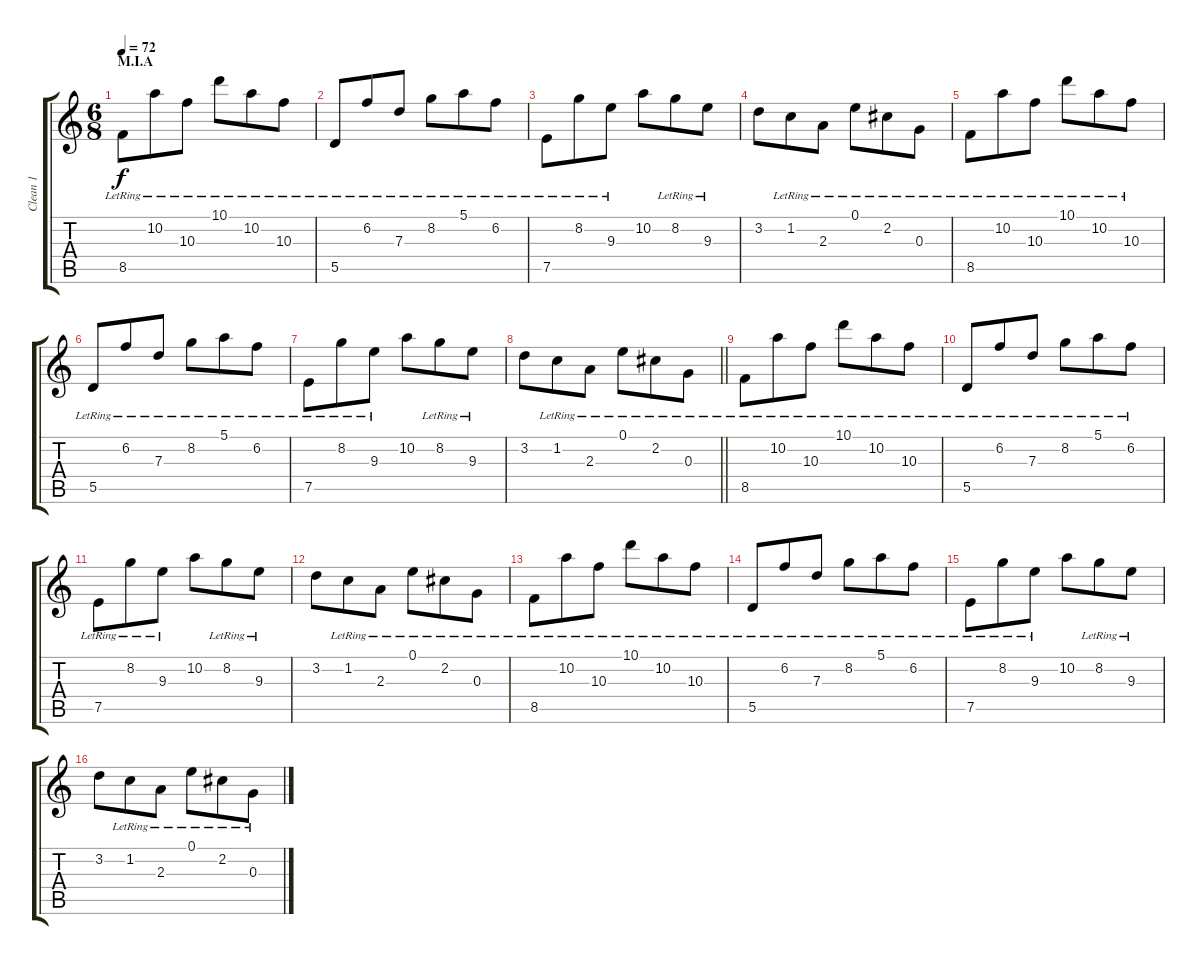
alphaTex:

\track ("Clean 1" "Clean 1") {instrument electricguitarclean}
\staff {score tabs}
\tuning (E4 B3 G3 D3 A2 D2) {hide}
\ts (6 8)
\section ("" "M.I.A")
\tempo 72
\clef g2
\ks c
8.5{lr}.8{dy f volume 14 balance 0 instrument electricguitarjazz} 10.2{lr}.8 10.3{lr}.8 10.1{lr}.8 10.2{lr}.8 10.3{lr}.8 |
5.5{lr}.8 6.2{lr}.8 7.3{lr}.8 8.2{lr}.8 5.1{lr}.8 6.2{lr}.8 |
7.5{lr}.8 8.2{lr}.8 9.3{lr}.8 10.2.8 8.2{lr}.8 9.3{lr}.8 |
3.2.8 1.2{lr}.8 2.3{lr}.8 0.1{lr}.8 2.2{lr}.8 0.3{lr}.8 |
8.5{lr}.8 10.2{lr}.8 10.3{lr}.8 10.1{lr}.8 10.2{lr}.8 10.3{lr}.8 |
5.5{lr}.8 6.2{lr}.8 7.3{lr}.8 8.2{lr}.8 5.1{lr}.8 6.2{lr}.8 |
7.5{lr}.8 8.2{lr}.8 9.3{lr}.8 10.2.8 8.2{lr}.8 9.3{lr}.8 |
\barLineRight lightlight
3.2.8 1.2{lr}.8 2.3{lr}.8 0.1{lr}.8 2.2{lr}.8 0.3{lr}.8 |
8.5{lr}.8 10.2{lr}.8 10.3{lr}.8 10.1{lr}.8 10.2{lr}.8 10.3{lr}.8 |
5.5{lr}.8 6.2{lr}.8 7.3{lr}.8 8.2{lr}.8 5.1{lr}.8 6.2{lr}.8 |
7.5{lr}.8 8.2{lr}.8 9.3{lr}.8 10.2.8 8.2{lr}.8 9.3{lr}.8 |
3.2.8 1.2{lr}.8 2.3{lr}.8 0.1{lr}.8 2.2{lr}.8 0.3{lr}.8 |
8.5{lr}.8 10.2{lr}.8 10.3{lr}.8 10.1{lr}.8 10.2{lr}.8 10.3{lr}.8 |
5.5{lr}.8 6.2{lr}.8 7.3{lr}.8 8.2{lr}.8 5.1{lr}.8 6.2{lr}.8 |
7.5{lr}.8 8.2{lr}.8 9.3{lr}.8 10.2.8 8.2{lr}.8 9.3{lr}.8 |
3.2.8 1.2{lr}.8 2.3{lr}.8 0.1{lr}.8 2.2{lr}.8 0.3{lr}.8
